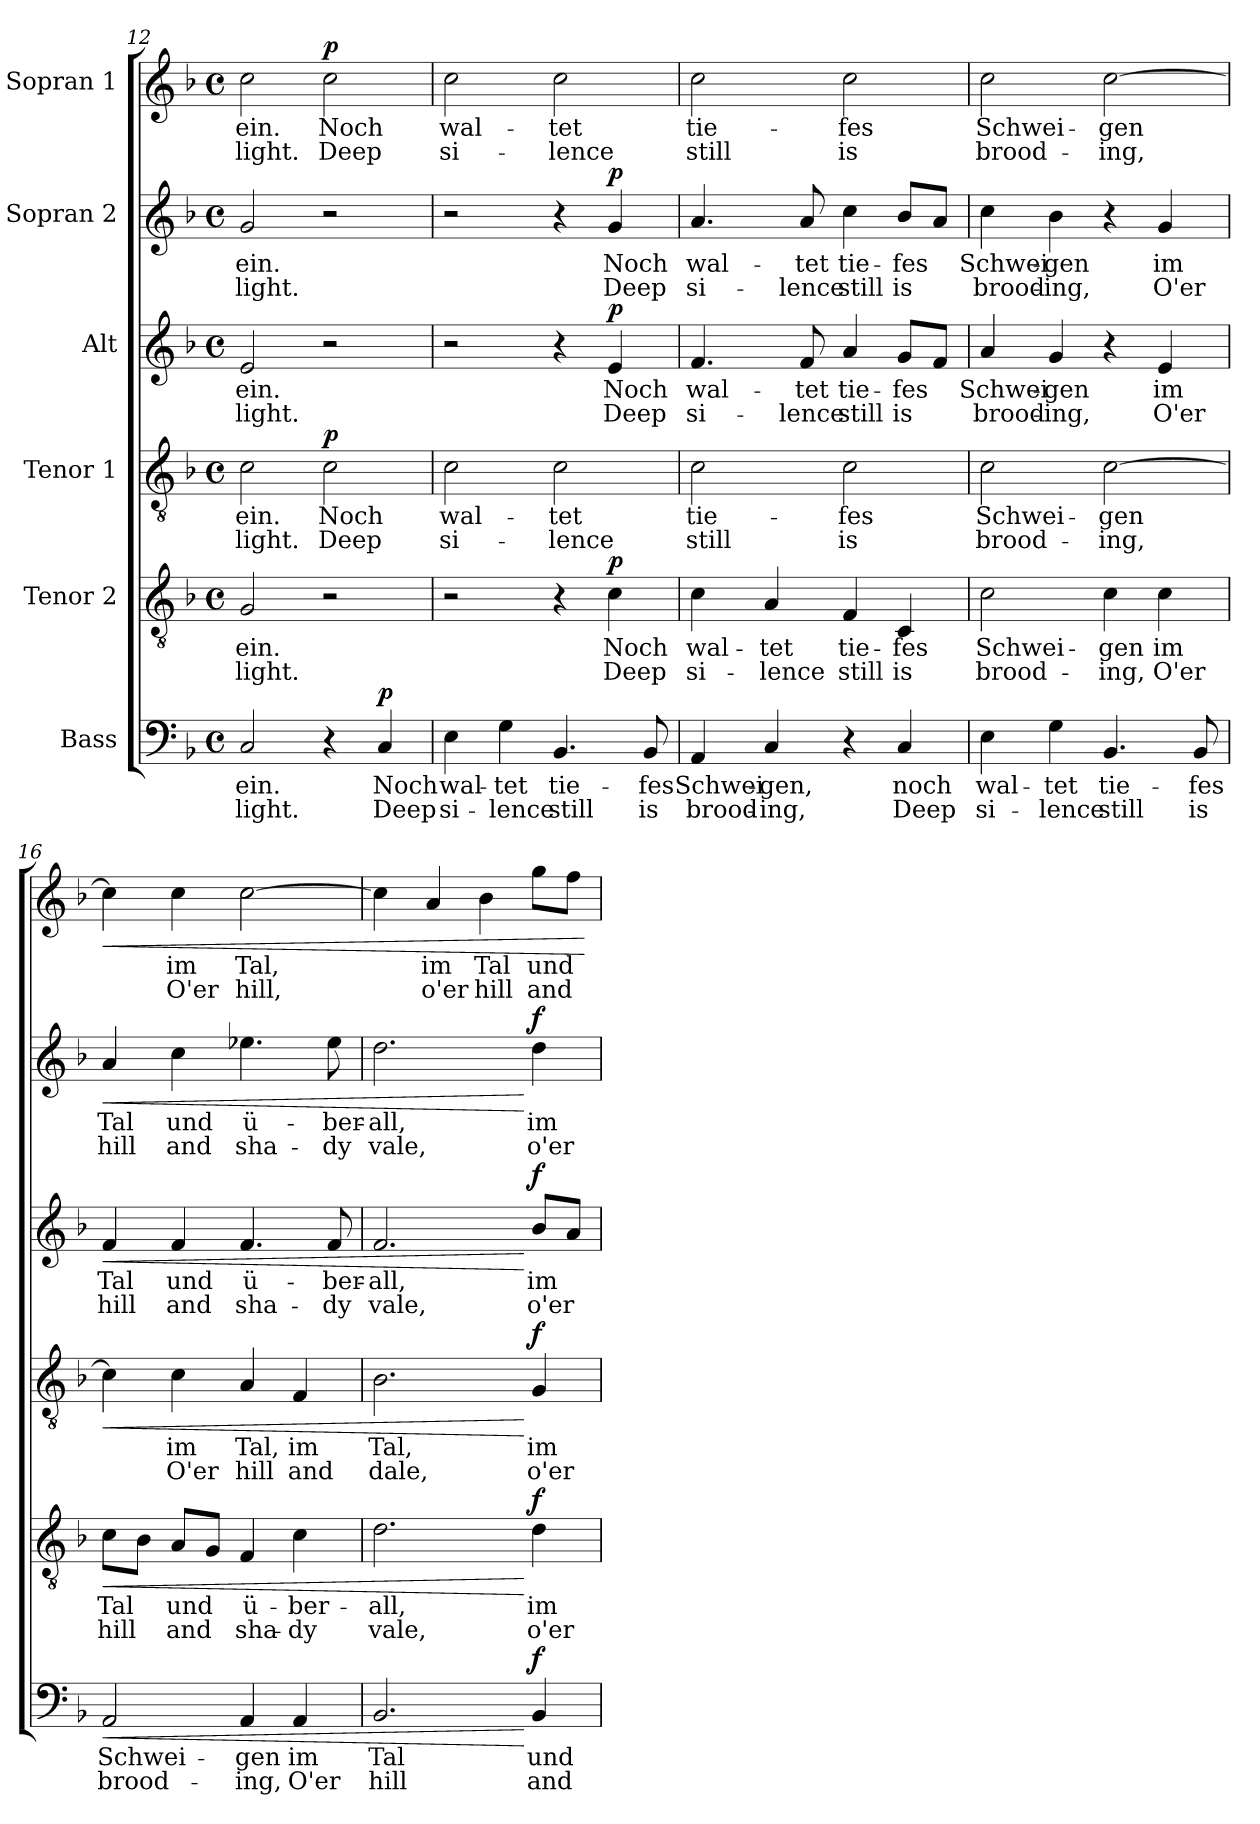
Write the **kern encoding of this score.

**kern	**text	**text	**dynam	**kern	**text	**text	**dynam	**kern	**text	**text	**dynam	**kern	**text	**text	**dynam	**kern	**text	**text	**dynam	**kern	**text	**text	**dynam
*part6	*part6	*part6	*part6	*part5	*part5	*part5	*part5	*part4	*part4	*part4	*part4	*part3	*part3	*part3	*part3	*part2	*part2	*part2	*part2	*part1	*part1	*part1	*part1
*staff6	*staff6	*staff6	*staff6	*staff5	*staff5	*staff5	*staff5	*staff4	*staff4	*staff4	*staff4	*staff3	*staff3	*staff3	*staff3	*staff2	*staff2	*staff2	*staff2	*staff1	*staff1	*staff1	*staff1
*I"Bass	*	*	*	*I"Tenor 2	*	*	*	*I"Tenor 1	*	*	*	*I"Alt	*	*	*	*I"Sopran 2	*	*	*	*I"Sopran 1	*	*	*
!!LO:LB:g=z
*clefF4	*	*	*	*clefGv2	*	*	*	*clefGv2	*	*	*	*clefG2	*	*	*	*clefG2	*	*	*	*clefG2	*	*	*
*k[b-]	*	*	*	*k[b-]	*	*	*	*k[b-]	*	*	*	*k[b-]	*	*	*	*k[b-]	*	*	*	*k[b-]	*	*	*
*M4/4	*	*	*	*M4/4	*	*	*	*M4/4	*	*	*	*M4/4	*	*	*	*M4/4	*	*	*	*M4/4	*	*	*
*met(c)	*	*	*	*met(c)	*	*	*	*met(c)	*	*	*	*met(c)	*	*	*	*met(c)	*	*	*	*met(c)	*	*	*
=12	=12	=12	=12	=12	=12	=12	=12	=12	=12	=12	=12	=12	=12	=12	=12	=12	=12	=12	=12	=12	=12	=12	=12
!	!LO:LY:b	!LO:LY:b	!	!	!LO:LY:b	!LO:LY:b	!	!	!LO:LY:b	!LO:LY:b	!	!	!LO:LY:b	!LO:LY:b	!	!	!LO:LY:b	!LO:LY:b	!	!	!LO:LY:b	!LO:LY:b	!
2C/	-ein.	light.	.	2G/	-ein.	light.	.	2c\	-ein.	light.	.	2e/	-ein.	light.	.	2g/	-ein.	light.	.	2cc\	-ein.	light.	.
!	!	!	!	!	!	!	!	!	!LO:LY:b	!LO:LY:b	!LO:DY:a	!	!	!	!	!	!	!	!	!	!LO:LY:b	!LO:LY:b	!LO:DY:a
4r	.	.	.	2r	.	.	.	2c\	Noch	Deep	p	2r	.	.	.	2r	.	.	.	2cc\	Noch	Deep	p
!	!LO:LY:b	!LO:LY:b	!LO:DY:a	!	!	!	!	!	!	!	!	!	!	!	!	!	!	!	!	!	!	!	!
4C/	Noch	Deep	p	.	.	.	.	.	.	.	.	.	.	.	.	.	.	.	.	.	.	.	.
=13	=13	=13	=13	=13	=13	=13	=13	=13	=13	=13	=13	=13	=13	=13	=13	=13	=13	=13	=13	=13	=13	=13	=13
!	!LO:LY:b	!LO:LY:b	!	!	!	!	!	!	!LO:LY:b	!LO:LY:b	!	!	!	!	!	!	!	!	!	!	!LO:LY:b	!LO:LY:b	!
4E\	wal-	si-	.	2r	.	.	.	2c\	wal-	si-	.	2r	.	.	.	2r	.	.	.	2cc\	wal-	si-	.
!	!LO:LY:b	!LO:LY:b	!	!	!	!	!	!	!	!	!	!	!	!	!	!	!	!	!	!	!	!	!
4G\	-tet	-lence	.	.	.	.	.	.	.	.	.	.	.	.	.	.	.	.	.	.	.	.	.
!	!LO:LY:b	!LO:LY:b	!	!	!	!	!	!	!LO:LY:b	!LO:LY:b	!	!	!	!	!	!	!	!	!	!	!LO:LY:b	!LO:LY:b	!
4.BB-/	tie-	still	.	4r	.	.	.	2c\	-tet	-lence	.	4r	.	.	.	4r	.	.	.	2cc\	-tet	-lence	.
!	!	!	!	!	!LO:LY:b	!LO:LY:b	!LO:DY:a	!	!	!	!	!	!LO:LY:b	!LO:LY:b	!LO:DY:a	!	!LO:LY:b	!LO:LY:b	!LO:DY:a	!	!	!	!
.	.	.	.	4c\	Noch	Deep	p	.	.	.	.	4e/	Noch	Deep	p	4g/	Noch	Deep	p	.	.	.	.
!	!LO:LY:b	!LO:LY:b	!	!	!	!	!	!	!	!	!	!	!	!	!	!	!	!	!	!	!	!	!
8BB-/	-fes	is	.	.	.	.	.	.	.	.	.	.	.	.	.	.	.	.	.	.	.	.	.
=14	=14	=14	=14	=14	=14	=14	=14	=14	=14	=14	=14	=14	=14	=14	=14	=14	=14	=14	=14	=14	=14	=14	=14
!	!LO:LY:b	!LO:LY:b	!	!	!LO:LY:b	!LO:LY:b	!	!	!LO:LY:b	!LO:LY:b	!	!	!LO:LY:b	!LO:LY:b	!	!	!LO:LY:b	!LO:LY:b	!	!	!LO:LY:b	!LO:LY:b	!
4AA/	Schwei-	brood-	.	4c\	wal-	si-	.	2c\	tie-	still	.	4.f/	wal-	si-	.	4.a/	wal-	si-	.	2cc\	tie-	still	.
!	!LO:LY:b	!LO:LY:b	!	!	!LO:LY:b	!LO:LY:b	!	!	!	!	!	!	!	!	!	!	!	!	!	!	!	!	!
4C/	-gen,	-ing,	.	4A/	-tet	-lence	.	.	.	.	.	.	.	.	.	.	.	.	.	.	.	.	.
!	!	!	!	!	!	!	!	!	!	!	!	!	!LO:LY:b	!LO:LY:b	!	!	!LO:LY:b	!LO:LY:b	!	!	!	!	!
.	.	.	.	.	.	.	.	.	.	.	.	8f/	-tet	-lence	.	8a/	-tet	-lence	.	.	.	.	.
!	!	!	!	!	!LO:LY:b	!LO:LY:b	!	!	!LO:LY:b	!LO:LY:b	!	!	!LO:LY:b	!LO:LY:b	!	!	!LO:LY:b	!LO:LY:b	!	!	!LO:LY:b	!LO:LY:b	!
4r	.	.	.	4F/	tie-	still	.	2c\	-fes	is	.	4a/	tie-	still	.	4cc\	tie-	still	.	2cc\	-fes	is	.
!	!LO:LY:b	!LO:LY:b	!	!	!LO:LY:b	!LO:LY:b	!	!	!	!	!	!	!LO:LY:b	!LO:LY:b	!	!	!LO:LY:b	!LO:LY:b	!	!	!	!	!
4C/	noch	Deep	.	4C/	-fes	is	.	.	.	.	.	8g/L	-fes	is	.	8b-/L	-fes	is	.	.	.	.	.
.	.	.	.	.	.	.	.	.	.	.	.	8f/J	.	.	.	8a/J	.	.	.	.	.	.	.
=15	=15	=15	=15	=15	=15	=15	=15	=15	=15	=15	=15	=15	=15	=15	=15	=15	=15	=15	=15	=15	=15	=15	=15
!	!LO:LY:b	!LO:LY:b	!	!	!LO:LY:b	!LO:LY:b	!	!	!LO:LY:b	!LO:LY:b	!	!	!LO:LY:b	!LO:LY:b	!	!	!LO:LY:b	!LO:LY:b	!	!	!LO:LY:b	!LO:LY:b	!
4E\	wal-	si-	.	2c\	Schwei-	brood-	.	2c\	Schwei-	brood-	.	4a/	Schwei-	brood-	.	4cc\	Schwei-	brood-	.	2cc\	Schwei-	brood-	.
!	!LO:LY:b	!LO:LY:b	!	!	!	!	!	!	!	!	!	!	!LO:LY:b	!LO:LY:b	!	!	!LO:LY:b	!LO:LY:b	!	!	!	!	!
4G\	-tet	-lence	.	.	.	.	.	.	.	.	.	4g/	-gen	-ing,	.	4b-\	-gen	-ing,	.	.	.	.	.
!	!LO:LY:b	!LO:LY:b	!	!	!LO:LY:b	!LO:LY:b	!	!	!LO:LY:b	!LO:LY:b	!	!	!	!	!	!	!	!	!	!	!LO:LY:b	!LO:LY:b	!
4.BB-/	tie-	still	.	4c\	-gen	-ing,	.	[2c\	-gen	-ing,	.	4r	.	.	.	4r	.	.	.	[2cc\	-gen	-ing,	.
!	!	!	!	!	!LO:LY:b	!LO:LY:b	!	!	!	!	!	!	!LO:LY:b	!LO:LY:b	!	!	!LO:LY:b	!LO:LY:b	!	!	!	!	!
.	.	.	.	4c\	im	O'er	.	.	.	.	.	4e/	im	O'er	.	4g/	im	O'er	.	.	.	.	.
!	!LO:LY:b	!LO:LY:b	!	!	!	!	!	!	!	!	!	!	!	!	!	!	!	!	!	!	!	!	!
8BB-/	-fes	is	.	.	.	.	.	.	.	.	.	.	.	.	.	.	.	.	.	.	.	.	.
!!LO:PB:g=z
=16	=16	=16	=16	=16	=16	=16	=16	=16	=16	=16	=16	=16	=16	=16	=16	=16	=16	=16	=16	=16	=16	=16	=16
!	!LO:LY:b	!LO:LY:b	!LO:HP:b	!	!LO:LY:b	!LO:LY:b	!LO:HP:b	!	!	!	!LO:HP:b	!	!LO:LY:b	!LO:LY:b	!LO:HP:b	!	!LO:LY:b	!LO:LY:b	!LO:HP:b	!	!	!	!LO:HP:b
2AA/	Schwei-	brood-	<	8c\L	Tal	hill	<	4c\]	.	.	<	4f/	Tal	hill	<	4a/	Tal	hill	<	4cc\]	.	.	<
.	.	.	.	8B-\J	.	.	.	.	.	.	.	.	.	.	.	.	.	.	.	.	.	.	.
!	!	!	!	!	!LO:LY:b	!LO:LY:b	!	!	!LO:LY:b	!LO:LY:b	!	!	!LO:LY:b	!LO:LY:b	!	!	!LO:LY:b	!LO:LY:b	!	!	!LO:LY:b	!LO:LY:b	!
.	.	.	.	8A/L	und	and	.	4c\	im	O'er	.	4f/	und	and	.	4cc\	und	and	.	4cc\	im	O'er	.
.	.	.	.	8G/J	.	.	.	.	.	.	.	.	.	.	.	.	.	.	.	.	.	.	.
!	!LO:LY:b	!LO:LY:b	!	!	!LO:LY:b	!LO:LY:b	!	!	!LO:LY:b	!LO:LY:b	!	!	!LO:LY:b	!LO:LY:b	!	!	!LO:LY:b	!LO:LY:b	!	!	!LO:LY:b	!LO:LY:b	!
4AA/	-gen	-ing,	.	4F/	ü-	sha-	.	4A/	Tal,	hill	.	4.f/	ü-	sha-	.	4.ee-X\	ü-	sha-	.	[2cc\	Tal,	hill,	.
!	!LO:LY:b	!LO:LY:b	!	!	!LO:LY:b	!LO:LY:b	!	!	!LO:LY:b	!LO:LY:b	!	!	!	!	!	!	!	!	!	!	!	!	!
4AA/	im	O'er	.	4c\	-ber-	-dy	.	4F/	im	and	.	.	.	.	.	.	.	.	.	.	.	.	.
!	!	!	!	!	!	!	!	!	!	!	!	!	!LO:LY:b	!LO:LY:b	!	!	!LO:LY:b	!LO:LY:b	!	!	!	!	!
.	.	.	.	.	.	.	.	.	.	.	.	8f/	ber-	-dy	.	8ee-\	ber-	-dy	.	.	.	.	.
=17	=17	=17	=17	=17	=17	=17	=17	=17	=17	=17	=17	=17	=17	=17	=17	=17	=17	=17	=17	=17	=17	=17	=17
!	!LO:LY:b	!LO:LY:b	!	!	!LO:LY:b	!LO:LY:b	!	!	!LO:LY:b	!LO:LY:b	!	!	!LO:LY:b	!LO:LY:b	!	!	!LO:LY:b	!LO:LY:b	!	!	!	!	!
2.BB-/	Tal	hill	.	2.d\	-all,	vale,	.	2.B-\	Tal,	dale,	.	2.f/	-all,	vale,	.	2.dd\	-all,	vale,	.	4cc\]	.	.	.
!	!	!	!	!	!	!	!	!	!	!	!	!	!	!	!	!	!	!	!	!	!LO:LY:b	!LO:LY:b	!
.	.	.	.	.	.	.	.	.	.	.	.	.	.	.	.	.	.	.	.	4a/	im	o'er	.
!	!	!	!	!	!	!	!	!	!	!	!	!	!	!	!	!	!	!	!	!	!LO:LY:b	!LO:LY:b	!
.	.	.	.	.	.	.	.	.	.	.	.	.	.	.	.	.	.	.	.	4b-\	Tal	hill	.
!	!LO:LY:b	!LO:LY:b	!LO:DY:n=1:a	!	!LO:LY:b	!LO:LY:b	!LO:DY:n=1:a	!	!LO:LY:b	!LO:LY:b	!LO:DY:n=1:a	!	!LO:LY:b	!LO:LY:b	!LO:DY:n=1:a	!	!LO:LY:b	!LO:LY:b	!LO:DY:n=1:a	!	!LO:LY:b	!LO:LY:b	!
4BB-/	und	and	[ f	4d\	im	o'er	[ f	4G/	im	o'er	[ f	8b-/L	im	o'er	[ f	4dd\	im	o'er	[ f	8gg\L	und	and	.
.	.	.	.	.	.	.	.	.	.	.	.	8a/J	.	.	.	.	.	.	.	8ff\J	.	.	.
.	.	.	.	.	.	.	.	.	.	.	.	.	.	.	.	.	.	.	.	.	.	.	[
=	=	=	=	=	=	=	=	=	=	=	=	=	=	=	=	=	=	=	=	=	=	=	=
*-	*-	*-	*-	*-	*-	*-	*-	*-	*-	*-	*-	*-	*-	*-	*-	*-	*-	*-	*-	*-	*-	*-	*-
